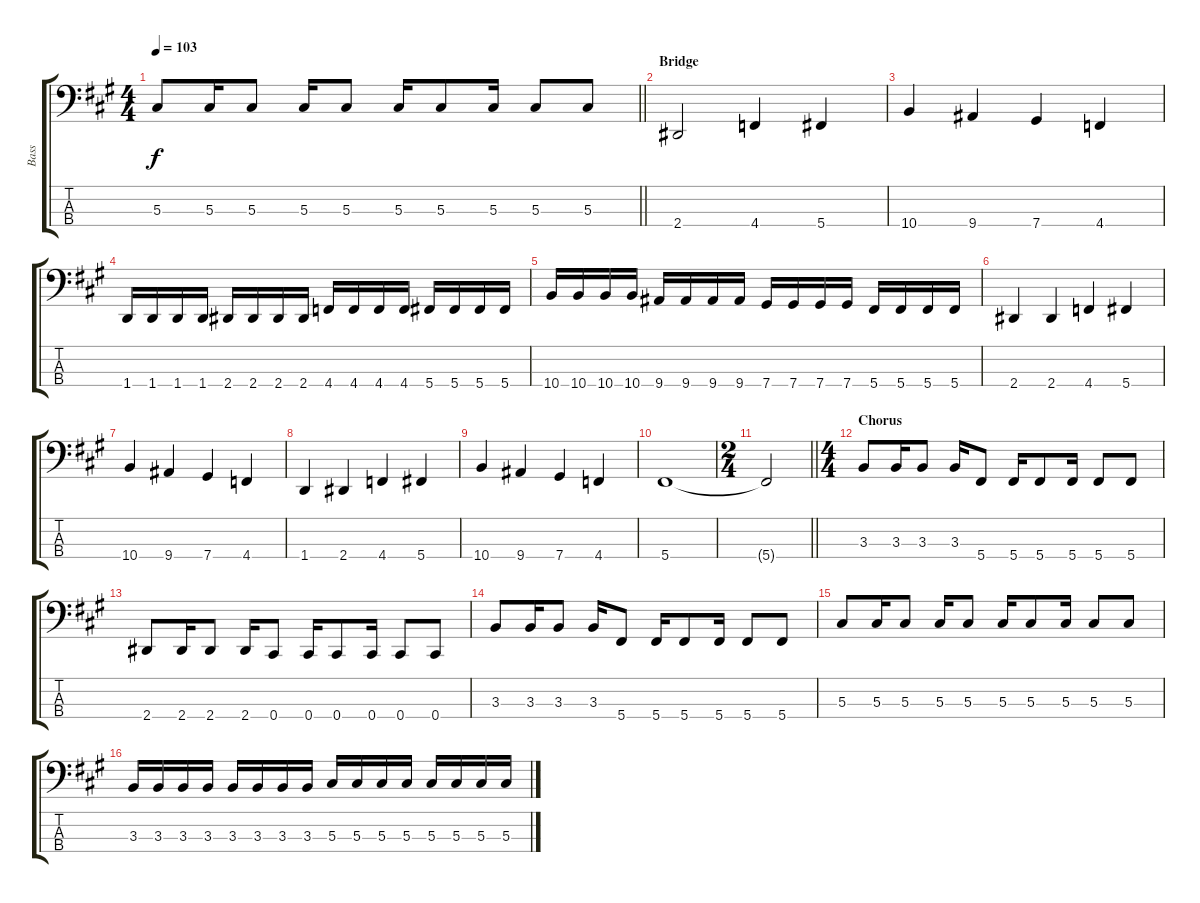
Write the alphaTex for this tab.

\track ("Bass" "Bass") {instrument electricbassfinger}
\staff {score tabs}
\tuning (G2 Db2 Ab1 Db1) {hide}
\ts (4 4)
\tempo 103
\clef f4
\barLineRight lightlight
\ks f#minor
5.3.8{dy f} 5.3.16 5.3.8 5.3.16 5.3.8 5.3.16 5.3.8 5.3.16 5.3.8 5.3.8 |
\section ("" "Bridge")
2.4.2 4.4.4 5.4.4 |
10.4.4 9.4.4 7.4.4 4.4.4 |
1.4.16 1.4.16 1.4.16 1.4.16 2.4.16 2.4.16 2.4.16 2.4.16 4.4.16 4.4.16 4.4.16 4.4.16 5.4.16 5.4.16 5.4.16 5.4.16 |
10.4.16 10.4.16 10.4.16 10.4.16 9.4.16 9.4.16 9.4.16 9.4.16 7.4.16 7.4.16 7.4.16 7.4.16 5.4.16 5.4.16 5.4.16 5.4.16 |
2.4.4 2.4.4 4.4.4 5.4.4 |
10.4.4 9.4.4 7.4.4 4.4.4 |
1.4.4 2.4.4 4.4.4 5.4.4 |
10.4.4 9.4.4 7.4.4 4.4.4 |
5.4.1 |
\ts (2 4)
\barLineRight lightlight
5.4{t}.2 |
\ts (4 4)
\section ("" "Chorus")
3.3.8 3.3.16 3.3.8 3.3.16 5.4.8 5.4.16 5.4.8 5.4.16 5.4.8 5.4.8 |
2.4.8 2.4.16 2.4.8 2.4.16 0.4.8 0.4.16 0.4.8 0.4.16 0.4.8 0.4.8 |
3.3.8 3.3.16 3.3.8 3.3.16 5.4.8 5.4.16 5.4.8 5.4.16 5.4.8 5.4.8 |
5.3.8 5.3.16 5.3.8 5.3.16 5.3.8 5.3.16 5.3.8 5.3.16 5.3.8 5.3.8 |
3.3.16 3.3.16 3.3.16 3.3.16 3.3.16 3.3.16 3.3.16 3.3.16 5.3.16 5.3.16 5.3.16 5.3.16 5.3.16 5.3.16 5.3.16 5.3.16
